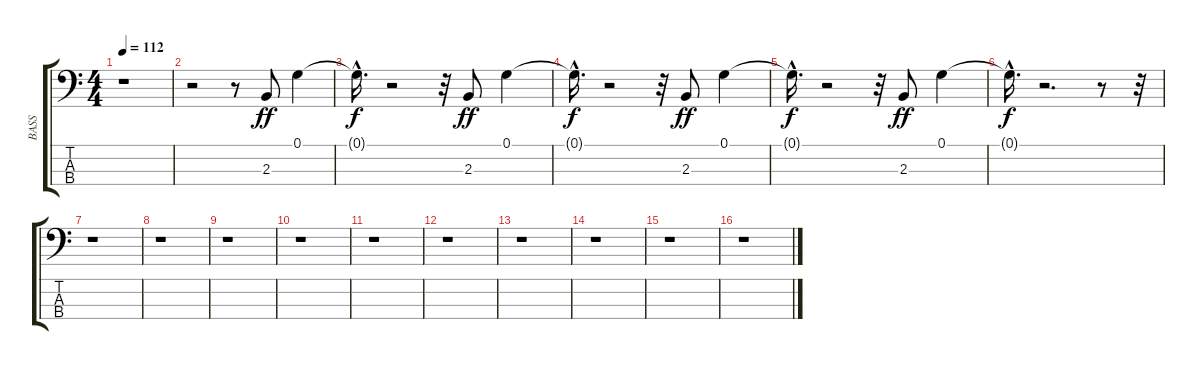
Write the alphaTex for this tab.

\track ("BASS" "BASS") {instrument electricbassfinger}
\staff {score tabs}
\tuning (G2 D2 A1 E1) {hide}
\ts (4 4)
\tempo 112
\clef f4
\ks c
r.1{dy ff instrument electricbassfinger} |
r.2 r.8 2.3.8 0.1.4 |
0.1{hac t}.16{d dy f} r.2 r.32 2.3.8{dy ff} 0.1.4 |
0.1{hac t}.16{d dy f} r.2 r.32 2.3.8{dy ff} 0.1.4 |
0.1{hac t}.16{d dy f} r.2 r.32 2.3.8{dy ff} 0.1.4 |
0.1{hac t}.16{d dy f} r.2{d} r.8 r.32 |
r.1 |
r.1 |
r.1 |
r.1 |
r.1 |
r.1 |
r.1 |
r.1 |
r.1 |
r.1
